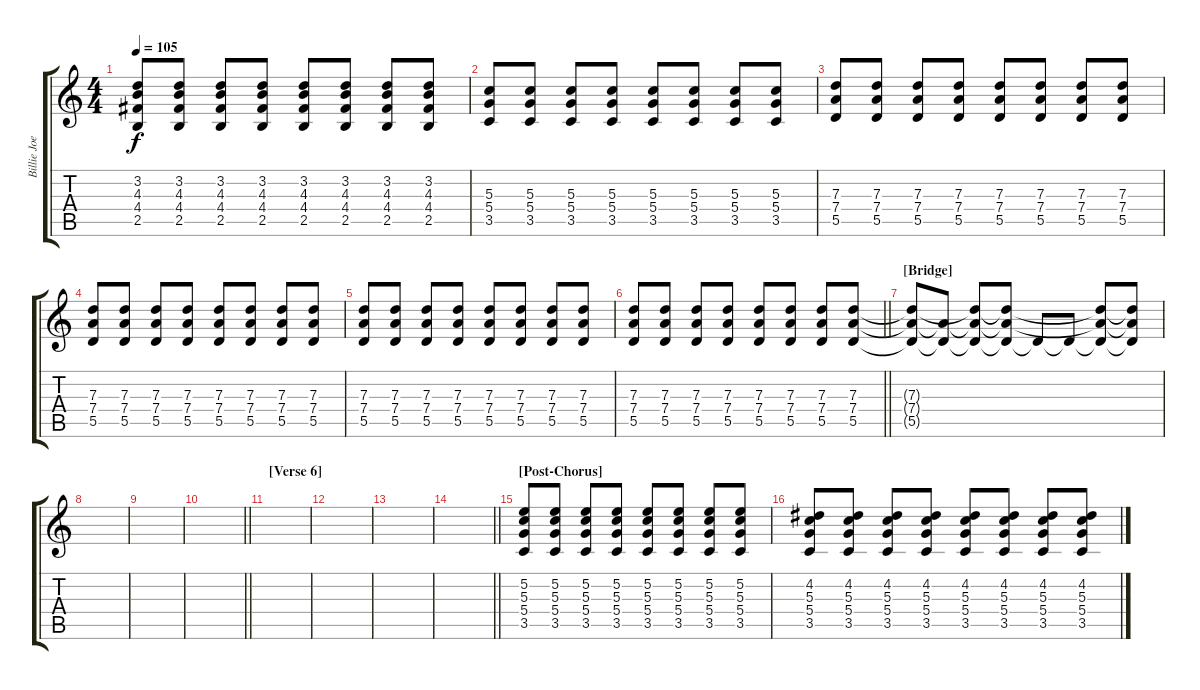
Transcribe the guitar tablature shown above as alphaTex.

\track ("Billie Joe Armstrong" "Billie Joe") {instrument distortionguitar}
\staff {score tabs}
\tuning (E4 B3 G3 D3 A2 E2) {hide}
\ts (4 4)
\tempo 105
\clef g2
\ks c
(3.2 4.3 4.4 2.5).8{dy f} (3.2 4.3 4.4 2.5).8 (3.2 4.3 4.4 2.5).8 (3.2 4.3 4.4 2.5).8 (3.2 4.3 4.4 2.5).8 (3.2 4.3 4.4 2.5).8 (3.2 4.3 4.4 2.5).8 (3.2 4.3 4.4 2.5).8 |
(5.3 5.4 3.5).8 (5.3 5.4 3.5).8 (5.3 5.4 3.5).8 (5.3 5.4 3.5).8 (5.3 5.4 3.5).8 (5.3 5.4 3.5).8 (5.3 5.4 3.5).8 (5.3 5.4 3.5).8 |
(7.3 7.4 5.5).8 (7.3 7.4 5.5).8 (7.3 7.4 5.5).8 (7.3 7.4 5.5).8 (7.3 7.4 5.5).8 (7.3 7.4 5.5).8 (7.3 7.4 5.5).8 (7.3 7.4 5.5).8 |
(7.3 7.4 5.5).8 (7.3 7.4 5.5).8 (7.3 7.4 5.5).8 (7.3 7.4 5.5).8 (7.3 7.4 5.5).8 (7.3 7.4 5.5).8 (7.3 7.4 5.5).8 (7.3 7.4 5.5).8 |
(7.3 7.4 5.5).8 (7.3 7.4 5.5).8 (7.3 7.4 5.5).8 (7.3 7.4 5.5).8 (7.3 7.4 5.5).8 (7.3 7.4 5.5).8 (7.3 7.4 5.5).8 (7.3 7.4 5.5).8 |
\barLineRight lightlight
(7.3 7.4 5.5).8 (7.3 7.4 5.5).8 (7.3 7.4 5.5).8 (7.3 7.4 5.5).8 (7.3 7.4 5.5).8 (7.3 7.4 5.5).8 (7.3 7.4 5.5).8 (7.3 7.4 5.5).8 |
\section ("" "[Bridge]")
(7.3{t} 7.4{t} 5.5{t}).8 (7.4{t} 5.5{t}).8 (7.3{t} 7.4{t} 5.5{t}).8 (7.3{t} 7.4{t} 5.5{t}).8 5.5{t}.8 5.5{t}.8 (7.3{t} 7.4{t} 5.5{t}).8 (7.3{t} 7.4{t} 5.5{t}).8 |
|
|
\barLineRight lightlight
|
\section ("" "[Verse 6]")
|
|
|
\barLineRight lightlight
|
\section ("" "[Post-Chorus]")
(5.2 5.3 5.4 3.5).8 (5.2 5.3 5.4 3.5).8 (5.2 5.3 5.4 3.5).8 (5.2 5.3 5.4 3.5).8 (5.2 5.3 5.4 3.5).8 (5.2 5.3 5.4 3.5).8 (5.2 5.3 5.4 3.5).8 (5.2 5.3 5.4 3.5).8 |
(4.2 5.3 5.4 3.5).8 (4.2 5.3 5.4 3.5).8 (4.2 5.3 5.4 3.5).8 (4.2 5.3 5.4 3.5).8 (4.2 5.3 5.4 3.5).8 (4.2 5.3 5.4 3.5).8 (4.2 5.3 5.4 3.5).8 (4.2 5.3 5.4 3.5).8
